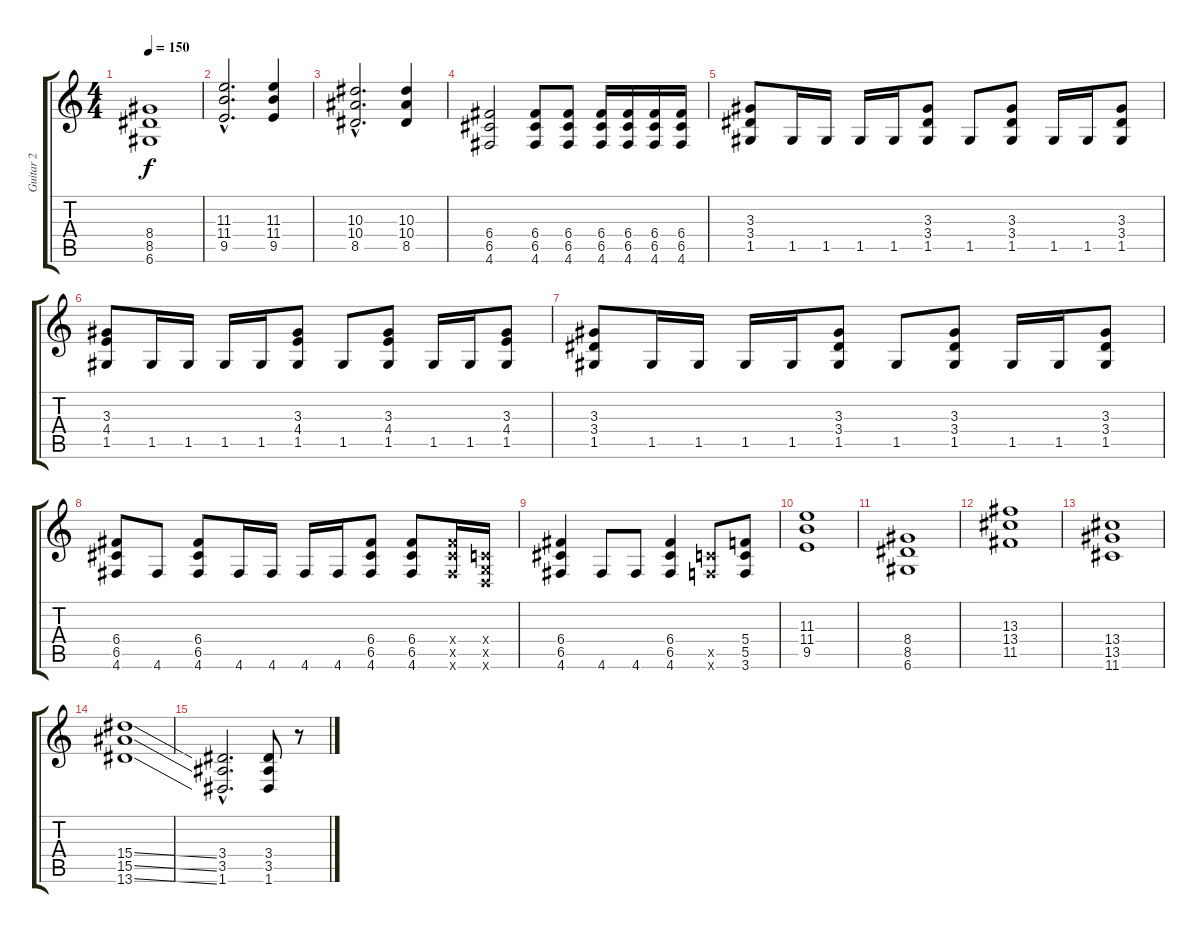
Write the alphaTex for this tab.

\track ("Guitar 2" "Guitar 2") {instrument distortionguitar}
\staff {score tabs}
\tuning (D4 A3 F3 C3 G2 D2) {hide}
\ts (4 4)
\tempo 150
\clef g2
\ks c
(8.4 8.5 6.6).1{dy f} |
(11.3{hac} 11.4{hac} 9.5{hac}).2{d} (11.3 11.4 9.5).4 |
(10.3{hac} 10.4{hac} 8.5{hac}).2{d} (10.3 10.4 8.5).4 |
(6.4 6.5 4.6).2 (6.4 6.5 4.6).8 (6.4 6.5 4.6).8 (6.4 6.5 4.6).16 (6.4 6.5 4.6).16 (6.4 6.5 4.6).16 (6.4 6.5 4.6).16 |
(3.3 3.4 1.5).8 1.5.16 1.5.16 1.5.16 1.5.16 (3.3 3.4 1.5).8 1.5.8 (3.3 3.4 1.5).8 1.5.16 1.5.16 (3.3 3.4 1.5).8 |
(3.3 4.4 1.5).8 1.5.16 1.5.16 1.5.16 1.5.16 (3.3 4.4 1.5).8 1.5.8 (3.3 4.4 1.5).8 1.5.16 1.5.16 (3.3 4.4 1.5).8 |
(3.3 3.4 1.5).8 1.5.16 1.5.16 1.5.16 1.5.16 (3.3 3.4 1.5).8 1.5.8 (3.3 3.4 1.5).8 1.5.16 1.5.16 (3.3 3.4 1.5).8 |
(6.4 6.5 4.6).8 4.6.8 (6.4 6.5 4.6).8 4.6.16 4.6.16 4.6.16 4.6.16 (6.4 6.5 4.6).8 (6.4 6.5 4.6).8 (6.4{x} 6.5{x} 4.6{x}).16 (0.4{x} 0.5{x} 0.6{x}).16 |
(6.4 6.5 4.6).4 4.6.8 4.6.8 (6.4 6.5 4.6).4 (5.5{x} 3.6{x}).8 (5.4 5.5 3.6).8 |
(11.3 11.4 9.5).1 |
(8.4 8.5 6.6).1 |
(13.3 13.4 11.5).1 |
(13.4 13.5 11.6).1 |
(15.4{ss} 15.5{ss} 13.6{ss}).1 |
(3.4{hac} 3.5{hac} 1.6{hac}).2{d} (3.4 3.5 1.6).8 r.8
